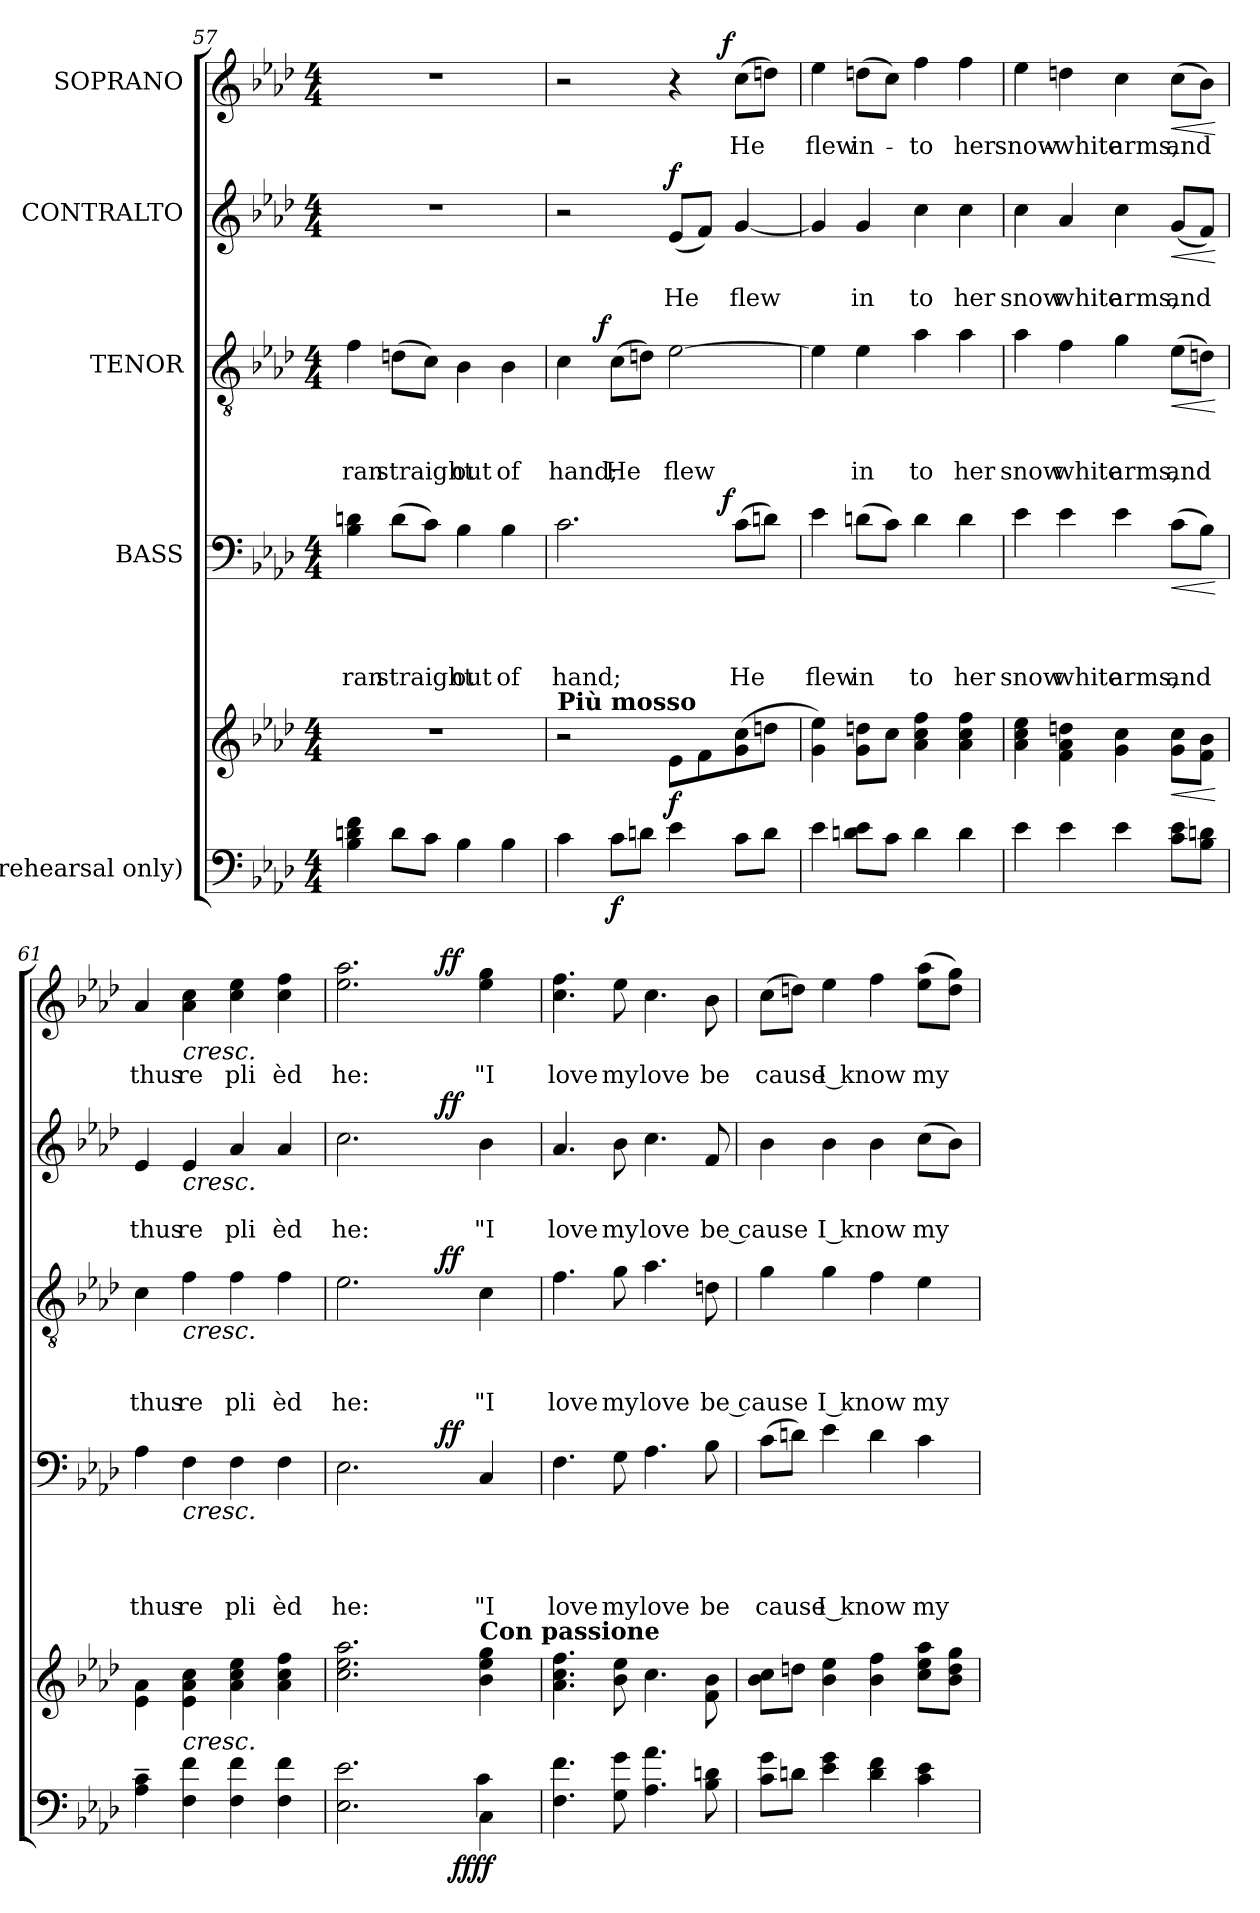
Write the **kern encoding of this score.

**kern	**kern	**dynam	**kern	**text	**text	**text	**text	**dynam	**kern	**text	**text	**text	**dynam	**kern	**text	**text	**dynam	**kern	**text	**dynam
*part5	*part5	*part5	*part4	*part4	*part4	*part4	*part4	*part4	*part3	*part3	*part3	*part3	*part3	*part2	*part2	*part2	*part2	*part1	*part1	*part1
*staff6	*staff5	*staff5/6	*staff4	*staff4	*staff4	*staff4	*staff4	*staff4	*staff3	*staff3	*staff3	*staff3	*staff3	*staff2	*staff2	*staff2	*staff2	*staff1	*staff1	*staff1
*I"(rehearsal only)	*	*	*I"BASS	*	*	*	*	*	*I"TENOR	*	*	*	*	*I"CONTRALTO	*	*	*	*I"SOPRANO	*	*
*clefF4	*clefG2	*	*clefF4	*	*	*	*	*	*clefGv2	*	*	*	*	*clefG2	*	*	*	*clefG2	*	*
*k[b-e-a-d-]	*k[b-e-a-d-]	*	*k[b-e-a-d-]	*	*	*	*	*	*k[b-e-a-d-]	*	*	*	*	*k[b-e-a-d-]	*	*	*	*k[b-e-a-d-]	*	*
*A-:	*A-:	*	*A-:	*	*	*	*	*	*A-:	*	*	*	*	*A-:	*	*	*	*A-:	*	*
*M4/4	*M4/4	*	*M4/4	*	*	*	*	*	*M4/4	*	*	*	*	*M4/4	*	*	*	*M4/4	*	*
=57	=57	=57	=57	=57	=57	=57	=57	=57	=57	=57	=57	=57	=57	=57	=57	=57	=57	=57	=57	=57
!	!	!	!	!	!	!	!LO:LY:b	!	!	!	!	!LO:LY:b	!	!	!	!	!	!	!	!
4B-\ 4dn\ 4f\	1r	.	4B-\ 4dn\	.	.	.	ran	.	4f\	.	.	ran	.	1r	.	.	.	1r	.	.
!	!	!	!	!	!	!	!LO:LY:b	!	!	!	!	!LO:LY:b	!	!	!	!	!	!	!	!
8d\L	.	.	(>8d\L	.	.	.	straight	.	(>8dn\L	.	.	straight	.	.	.	.	.	.	.	.
8c\J	.	.	8c\J)	.	.	.	.	.	8c\J)	.	.	.	.	.	.	.	.	.	.	.
!	!	!	!	!	!	!	!LO:LY:b	!	!	!	!	!LO:LY:b	!	!	!	!	!	!	!	!
4B-\	.	.	4B-\	.	.	.	out	.	4B-\	.	.	out	.	.	.	.	.	.	.	.
!	!	!	!	!	!	!	!LO:LY:b	!	!	!	!	!LO:LY:b	!	!	!	!	!	!	!	!
4B-\	.	.	4B-\	.	.	.	of	.	4B-\	.	.	of	.	.	.	.	.	.	.	.
=58!	=58!	=58!	=58!	=58!	=58!	=58!	=58!	=58!	=58!	=58!	=58!	=58!	=58!	=58!	=58!	=58!	=58!	=58!	=58!	=58!
!	!	!	!	!	!	!	!	!	!	!	!	!	!	!	!	!	!	!LO:TX:a:B:t=Più mosso	!	!
!	!LO:TX:a:B:t=Più mosso	!	!	!	!	!	!	!	!	!	!	!	!	!	!	!	!	!	!	!
!	!	!	!	!	!	!	!LO:LY:b	!	!	!	!	!LO:LY:b	!	!	!	!	!	!	!	!
*	*	*	*^	*	*	*	*	*	*^	*	*	*	*	*	*	*	*	*^	*	*
4c\	2r	.	2.c\	2ryy	.	.	.	hand;	.	4c\	8..ryy	.	.	hand;	.	2r	.	.	.	2r	2ryy	.	.
!	!	!	!	!	!	!	!	!	!	!	!	!	!	!	!LO:DY:a	!	!	!	!	!	!	!	!
.	.	.	.	.	.	.	.	.	.	.	2ryy	.	.	.	f	.	.	.	.	.	.	.	.
!	!	!LO:DY:b=2	!	!	!	!	!	!	!	!	!	!	!	!LO:LY:b	!	!	!	!	!	!	!	!	!
8c\L	.	f	.	.	.	.	.	.	.	(>8c\L	.	.	.	He	.	.	.	.	.	.	.	.	.
8dn\J	.	.	.	.	.	.	.	.	.	8dn\J)	.	.	.	.	.	.	.	.	.	.	.	.	.
!	!	!LO:DY:b	!	!	!	!	!	!	!	!	!	!	!	!LO:LY:b	!	!	!	!LO:LY:b	!LO:DY:a	!	!	!	!
4e-\	8e-\L	f	.	8..ryy	.	.	.	.	.	[>2e-\	.	.	.	flew	.	(<8e-/L	.	He	f	4r	8..ryy	.	.
.	8f\	.	.	.	.	.	.	.	.	.	.	.	.	.	.	8f/J)	.	.	.	.	.	.	.
!	!	!	!	!	!	!	!	!	!LO:DY:a	!	!	!	!	!	!	!	!	!	!	!	!	!	!LO:DY:a
.	.	.	.	4ryy	.	.	.	.	f	.	4ryy	.	.	.	.	.	.	.	.	.	4ryy	.	f
!	!	!	!	!	!	!	!	!LO:LY:b	!	!	!	!	!	!	!	!	!	!LO:LY:b	!	!	!	!LO:LY:b	!
8c\L	(<8g\ 8cc\	.	(>8c\L	.	.	.	.	He	.	.	.	.	.	.	.	[<4g/	.	flew	.	(>8cc\L	.	He	.
8d\J	8ddn\J	.	8dn\J)	.	.	.	.	.	.	.	.	.	.	.	.	.	.	.	.	8ddn\J)	.	.	.
.	.	.	.	32ryy	.	.	.	.	.	.	32ryy	.	.	.	.	.	.	.	.	.	32ryy	.	.
=59!	=59!	=59!	=59!	=59!	=59!	=59!	=59!	=59!	=59!	=59!	=59!	=59!	=59!	=59!	=59!	=59!	=59!	=59!	=59!	=59!	=59!	=59!	=59!
!	!	!	!	!	!	!	!	!LO:LY:b	!	!	!	!	!	!	!	!	!	!	!	!	!	!LO:LY:b	!
*	*	*	*v	*v	*	*	*	*	*	*	*	*	*	*	*	*	*	*	*	*v	*v	*	*
*	*	*	*	*	*	*	*	*	*v	*v	*	*	*	*	*	*	*	*	*	*	*
4e-\	4g\ 4ee-\)	.	4e-\	.	.	.	flew	.	4e-\]	.	.	.	.	4g/]	.	.	.	4ee-\	flew	.
!	!	!	!	!	!	!	!LO:LY:b	!	!	!	!	!LO:LY:b	!	!	!	!LO:LY:b	!	!	!LO:LY:b	!
8dn\ 8e-\L	8g\ 8ddn\L	.	(>8dn\L	.	.	.	in	.	4e-\	.	.	in	.	4g/	.	in	.	(>8ddn\L	in-	.
8c\J	8cc\J	.	8c\J)	.	.	.	.	.	.	.	.	.	.	.	.	.	.	8cc\J)	.	.
!	!	!	!	!	!	!	!LO:LY:b	!	!	!	!	!LO:LY:b	!	!	!	!LO:LY:b	!	!	!LO:LY:b	!
4d\	4a-\ 4cc\ 4ff\	.	4d\	.	.	.	to	.	4a-\	.	.	to	.	4cc\	.	to	.	4ff\	-to	.
!	!	!	!	!	!	!	!LO:LY:b	!	!	!	!	!LO:LY:b	!	!	!	!LO:LY:b	!	!	!LO:LY:b	!
4d\	4a-\ 4cc\ 4ff\	.	4d\	.	.	.	her	.	4a-\	.	.	her	.	4cc\	.	her	.	4ff\	her	.
=60!	=60!	=60!	=60!	=60!	=60!	=60!	=60!	=60!	=60!	=60!	=60!	=60!	=60!	=60!	=60!	=60!	=60!	=60!	=60!	=60!
!	!	!	!	!	!	!	!LO:LY:b	!	!	!	!	!LO:LY:b	!	!	!	!LO:LY:b	!	!	!LO:LY:b	!
4e-\	4a-\ 4cc\ 4ee-\	.	4e-\	.	.	.	snow	.	4a-\	.	.	snow	.	4cc\	.	snow	.	4ee-\	snow-	.
!	!	!	!	!	!	!	!LO:LY:b	!	!	!	!	!LO:LY:b	!	!	!	!LO:LY:b	!	!	!LO:LY:b	!
4e-\	4f\ 4a-\ 4ddn\	.	4e-\	.	.	.	white	.	4f\	.	.	white	.	4a-/	.	white	.	4ddn\	-white	.
!	!	!	!	!	!	!	!LO:LY:b	!	!	!	!	!LO:LY:b	!	!	!	!LO:LY:b	!	!	!LO:LY:b	!
4e-\	4g\ 4cc\	.	4e-\	.	.	.	arms,	.	4g\	.	.	arms,	.	4cc\	.	arms,	.	4cc\	arms,	.
!	!	!LO:HP:b	!	!	!	!	!LO:LY:b	!LO:HP:b	!	!	!	!LO:LY:b	!LO:HP:b	!	!	!LO:LY:b	!LO:HP:b	!	!LO:LY:b	!LO:HP:b
8c\ 8e-\L	8g\ 8cc\L	<	(>8c\L	.	.	.	and	<	(>8e-\L	.	.	and	<	(<8g/L	.	and	<	(>8cc\L	and	<
8B-\ 8dn\J	8f\ 8b-\J	.	8B-\J)	.	.	.	.	.	8dn\J)	.	.	.	.	8f/J)	.	.	.	8b-\J)	.	.
.	.	[	.	.	.	.	.	[	.	.	.	.	[	.	.	.	[	.	.	[
!!LO:PB:g=z
=61!	=61!	=61!	=61!	=61!	=61!	=61!	=61!	=61!	=61!	=61!	=61!	=61!	=61!	=61!	=61!	=61!	=61!	=61!	=61!	=61!
!	!	!	!	!	!	!	!LO:LY:b	!	!	!	!	!LO:LY:b	!	!	!	!LO:LY:b	!	!	!LO:LY:b	!
4A-\~> 4c\~>	4e-\ 4a-\	.	4A-\	.	.	.	thus	.	4c\	.	.	thus	.	4e-/	.	thus	.	4a-/	thus	.
!	!	!LO:HP:b	!	!	!	!	!LO:LY:b	!LO:HP:b	!	!	!	!LO:LY:b	!LO:HP:b	!	!	!LO:LY:b	!LO:HP:b	!	!LO:LY:b	!LO:HP:b
4F\ 4f\	4e-\ 4a-\ 4cc\	<	4F\	.	.	.	re	<	4f\	.	.	re	<	4e-/	.	re	<	4a-\ 4cc\	re	<
!	!	!	!	!	!	!	!LO:LY:b	!	!	!	!	!LO:LY:b	!	!	!	!LO:LY:b	!	!	!LO:LY:b	!
4F\ 4f\	4a-\ 4cc\ 4ee-\	.	4F\	.	.	.	pli	.	4f\	.	.	pli	.	4a-/	.	pli	.	4cc\ 4ee-\	pli	.
!	!	!	!	!	!	!	!LO:LY:b	!	!	!	!	!LO:LY:b	!	!	!	!LO:LY:b	!	!	!LO:LY:b	!
4F\ 4f\	4a-\ 4cc\ 4ff\	.	4F\	.	.	.	èd	.	4f\	.	.	èd	.	4a-/	.	èd	.	4cc\ 4ff\	èd	.
=62!	=62!	=62!	=62!	=62!	=62!	=62!	=62!	=62!	=62!	=62!	=62!	=62!	=62!	=62!	=62!	=62!	=62!	=62!	=62!	=62!
*^	*	*	*	*	*	*	*	*	*	*	*	*	*	*	*	*	*	*	*	*
!	!	!	!	!	!	!	!	!LO:LY:b	!	!	!	!	!LO:LY:b	!	!	!	!LO:LY:b	!	!	!LO:LY:b	!
*	*^	*^	*	*^	*	*	*	*	*	*^	*	*	*	*	*^	*	*	*	*^	*	*
2.E-\ 2.e-\	2.ryy	2ryy	2.cc\ 2.ee-\ 2.aa-\	2ryy	.	2.E-\	2ryy	.	.	.	he:	.	2.e-\	2ryy	.	.	he:	.	2.cc\	2ryy	.	he:	.	2.ee-\ 2.aa-\	2ryy	he:	.
.	.	8ryy	.	8ryy	.	.	8ryy	.	.	.	.	.	.	8ryy	.	.	.	.	.	8ryy	.	.	.	.	8ryy	.	.
!	!	!	!	!	!	!	!	!	!	!	!	!LO:DY:a	!	!	!	!	!	!LO:DY:a	!	!	!	!	!LO:DY:a	!	!	!	!LO:DY:a
.	.	32ryy	.	32ryy	.	.	4.ryy	.	.	.	.	ff	.	4.ryy	.	.	.	ff	.	4.ryy	.	.	ff	.	4.ryy	.	ff
!	!	!	!	!	!LO:DY:b=2	!	!	!	!	!	!	!	!	!	!	!	!	!	!	!	!	!	!	!	!	!	!
!	!	!	!	!	!LO:DY:n=1:b	!	!	!	!	!	!	!	!	!	!	!	!	!	!	!	!	!	!	!	!	!	!
.	.	4ryy	.	4ryy	ff ff	.	.	.	.	.	.	.	.	.	.	.	.	.	.	.	.	.	.	.	.	.	.
!	!	!	!LO:TX:a:B:t=Con passione	!	!	!	!	!	!	!	!	!	!	!	!	!	!	!	!	!	!	!	!	!	!	!	!
!	!	!	!	!	!	!	!	!	!	!	!LO:LY:b	!	!	!	!	!	!LO:LY:b	!	!	!	!	!LO:LY:b	!	!	!	!LO:LY:b	!
4C\	4c\	.	4b-\ 4ee-\ 4gg\	.	[	4C/	.	.	.	.	"I	[	4c\	.	.	.	"I	[	4b-\	.	.	"I	[	4ee-\ 4gg\	.	"I	[
.	.	16.ryy	.	16.ryy	.	.	.	.	.	.	.	.	.	.	.	.	.	.	.	.	.	.	.	.	.	.	.
=63!	=63!	=63!	=63!	=63!	=63!	=63!	=63!	=63!	=63!	=63!	=63!	=63!	=63!	=63!	=63!	=63!	=63!	=63!	=63!	=63!	=63!	=63!	=63!	=63!	=63!	=63!	=63!
!	!	!	!	!	!	!	!	!	!	!	!LO:LY:b	!	!	!	!	!	!LO:LY:b	!	!	!	!	!LO:LY:b	!	!	!	!LO:LY:b	!
*v	*v	*v	*	*	*	*v	*v	*	*	*	*	*	*v	*v	*	*	*	*	*v	*v	*	*	*	*v	*v	*	*
*	*v	*v	*	*	*	*	*	*	*	*	*	*	*	*	*	*	*	*	*	*	*
4.F\ 4.f\	4.a-\ 4.cc\ 4.ff\	.	4.F\	.	.	.	love	.	4.f\	.	.	love	.	4.a-/	.	love	.	4.cc\ 4.ff\	love	.
!	!	!	!	!	!	!	!LO:LY:b	!	!	!	!	!LO:LY:b	!	!	!	!LO:LY:b	!	!	!LO:LY:b	!
8G\ 8g\	8b-\ 8ee-\	.	8G\	.	.	.	my	.	8g\	.	.	my	.	8b-\	.	my	.	8ee-\	my	.
!	!	!	!	!	!	!	!LO:LY:b	!	!	!	!	!LO:LY:b	!	!	!	!LO:LY:b	!	!	!LO:LY:b	!
4.A-\ 4.a-\	4.cc\	.	4.A-\	.	.	.	love	.	4.a-\	.	.	love	.	4.cc\	.	love	.	4.cc\	love	.
!	!	!	!	!	!	!	!LO:LY:b	!	!	!	!	!LO:LY:b	!	!	!	!LO:LY:b	!	!	!LO:LY:b	!
8B-\ 8dn\	8f\ 8b-\	.	8B-\	.	.	.	be	.	8dn\	.	.	be cause	.	8f/	.	be cause	.	8b-\	be	.
=64!	=64!	=64!	=64!	=64!	=64!	=64!	=64!	=64!	=64!	=64!	=64!	=64!	=64!	=64!	=64!	=64!	=64!	=64!	=64!	=64!
!	!	!	!	!	!	!	!LO:LY:b	!	!	!	!	!	!	!	!	!	!	!	!LO:LY:b	!
8c\ 8g\L	8b-\ 8cc\L	.	(>8c\L	.	.	.	cause	.	4g\	.	.	.	.	4b-\	.	.	.	(>8cc\L	cause	.
8dn\J	8ddn\J	.	8dn\J)	.	.	.	.	.	.	.	.	.	.	.	.	.	.	8ddn\J)	.	.
!	!	!	!	!	!	!	!LO:LY:b	!	!	!	!	!LO:LY:b	!	!	!	!LO:LY:b	!	!	!LO:LY:b	!
4e-\ 4g\	4b-\ 4ee-\	.	4e-\	.	.	.	I know	.	4g\	.	.	I know	.	4b-\	.	I know	.	4ee-\	I know	.
4d\ 4f\	4b-\ 4ff\	.	4d\	.	.	.	.	.	4f\	.	.	.	.	4b-\	.	.	.	4ff\	.	.
!	!	!	!	!	!	!	!LO:LY:b	!	!	!	!	!LO:LY:b	!	!	!	!LO:LY:b	!	!	!LO:LY:b	!
4c\ 4e-\	8cc\ 8ee-\ 8aa-\L	.	4c\	.	.	.	my	.	4e-\	.	.	my	.	(>8cc\L	.	my	.	(>8ee-\ 8aa-\L	my	.
.	8b-\ 8dd\ 8gg\J	.	.	.	.	.	.	.	.	.	.	.	.	8b-\J)	.	.	.	8dd\ 8gg\J)	.	.
=!	=!	=!	=!	=!	=!	=!	=!	=!	=!	=!	=!	=!	=!	=!	=!	=!	=!	=!	=!	=!
*-	*-	*-	*-	*-	*-	*-	*-	*-	*-	*-	*-	*-	*-	*-	*-	*-	*-	*-	*-	*-
